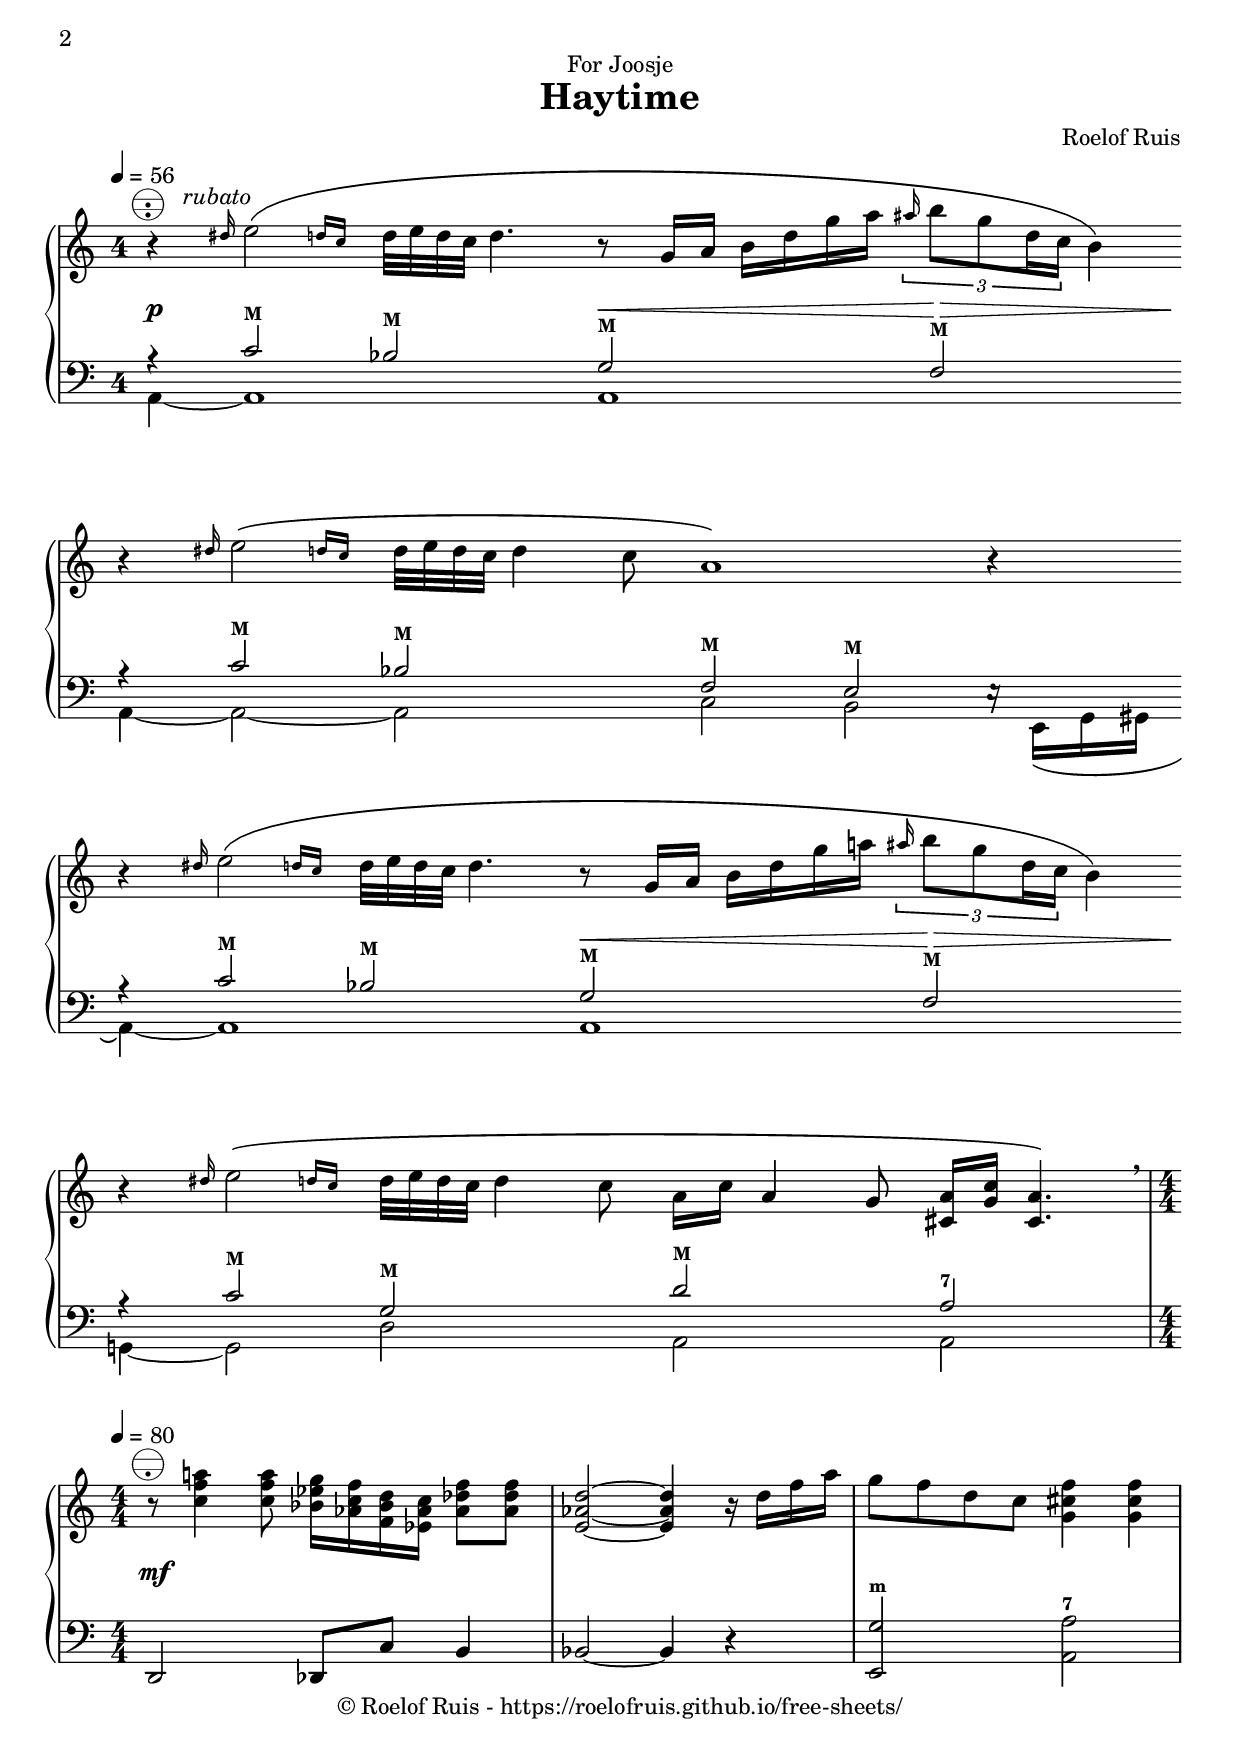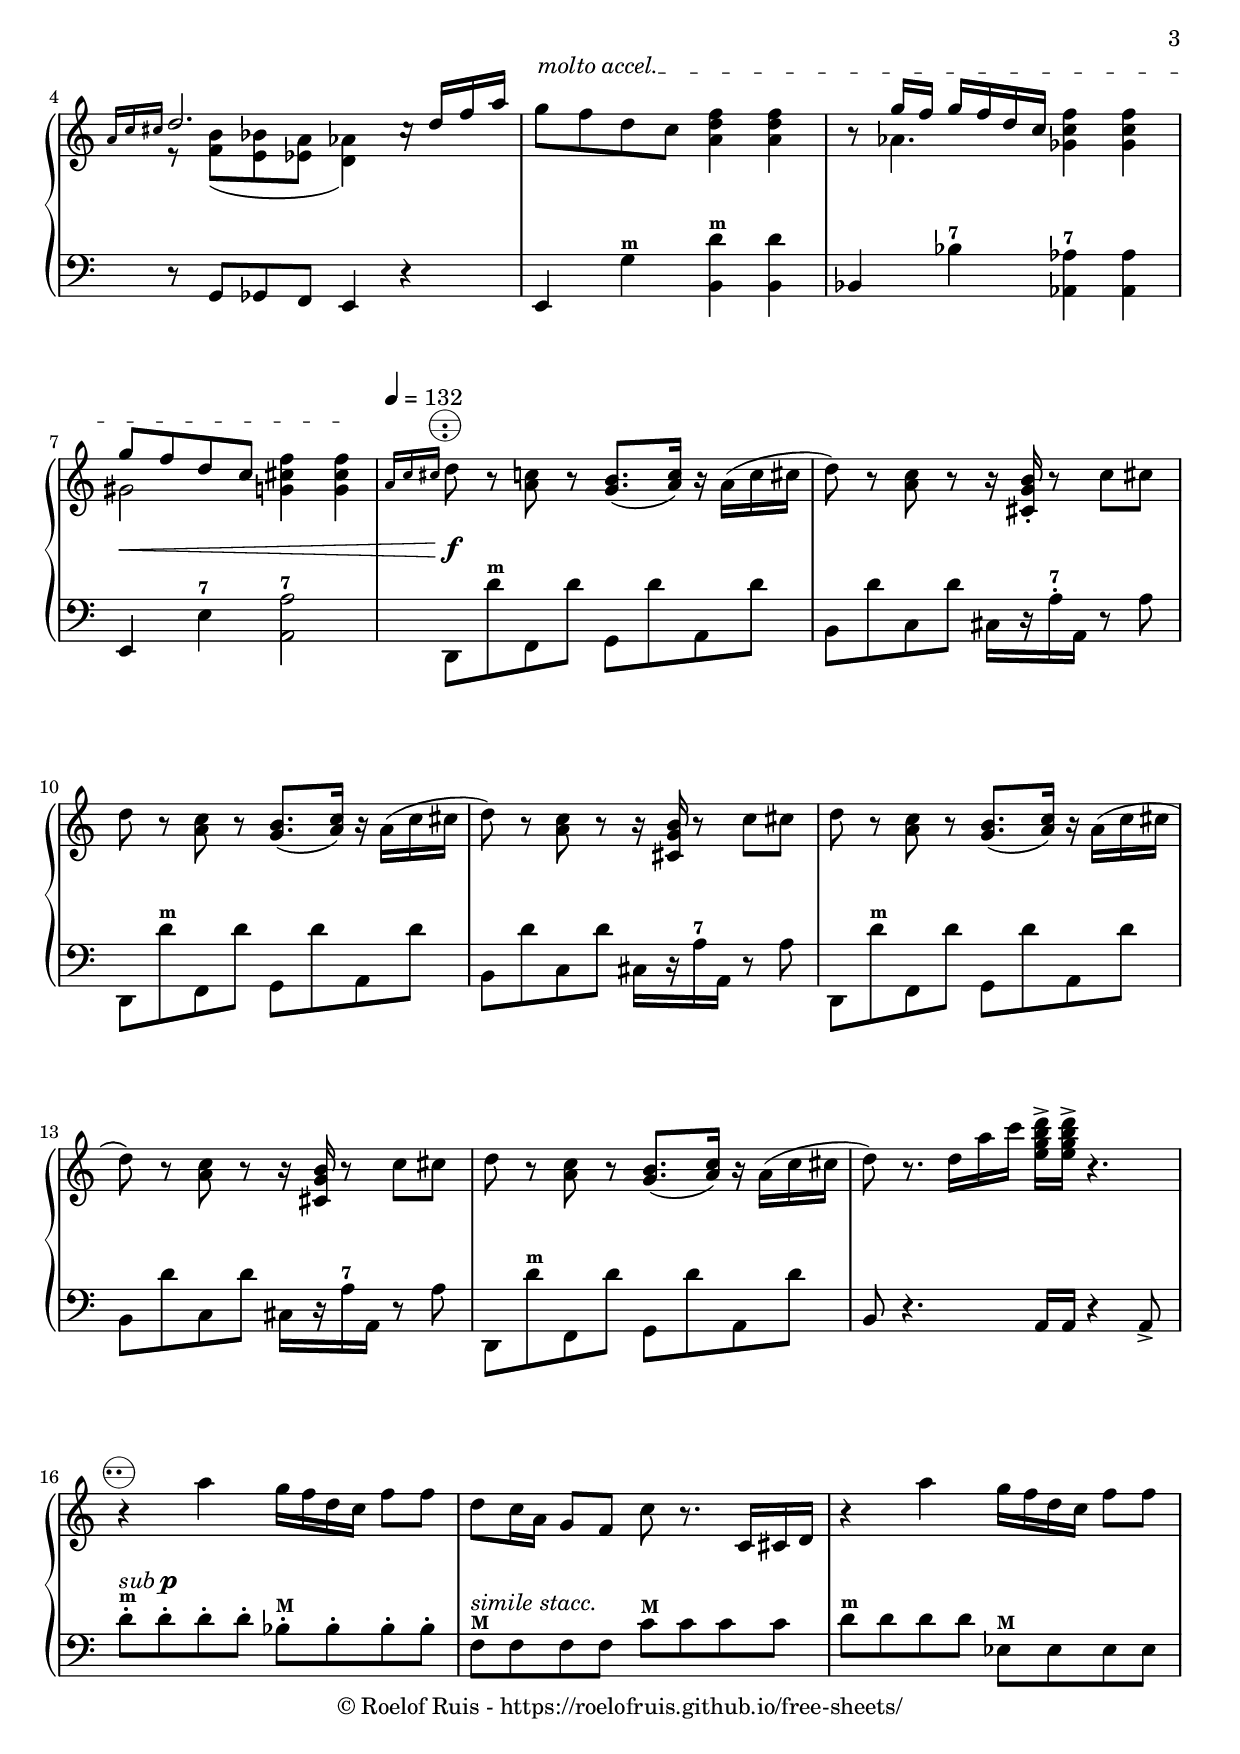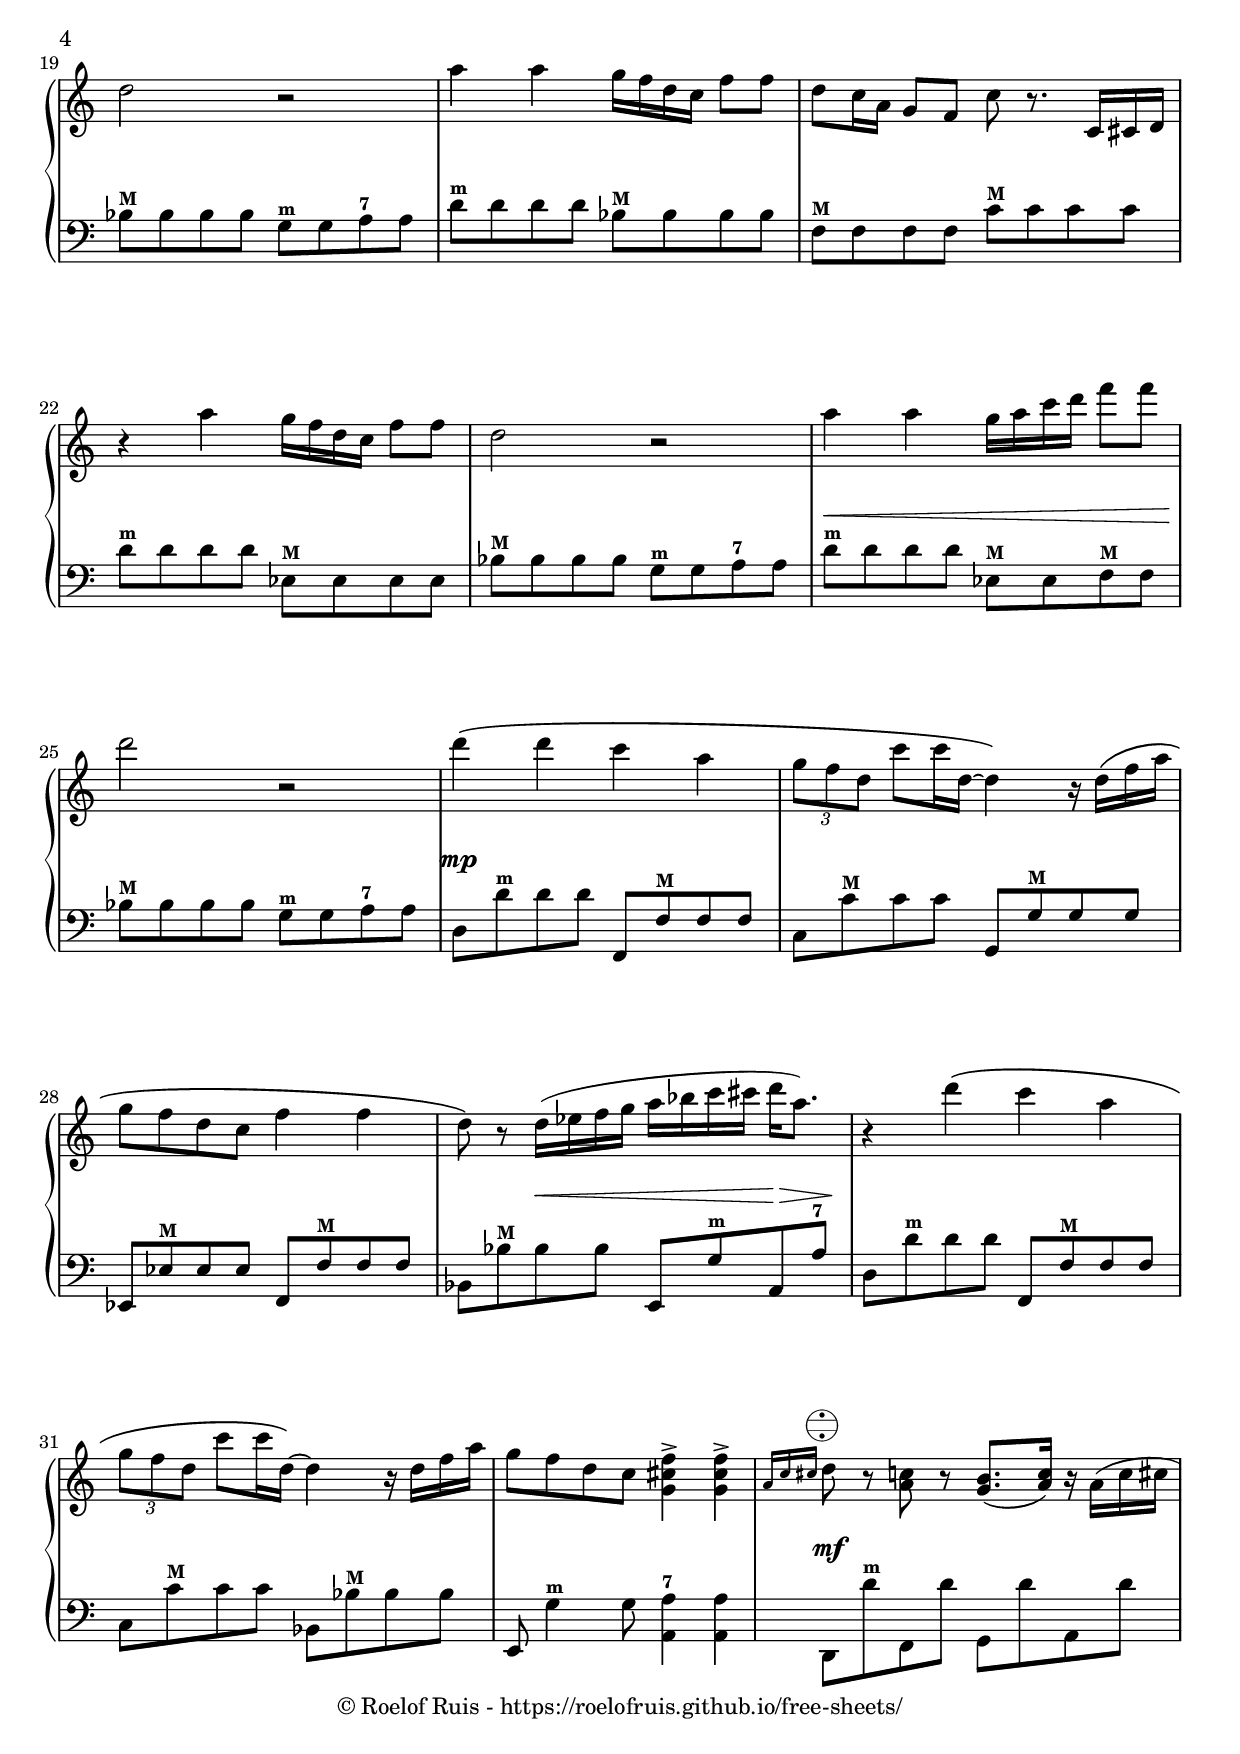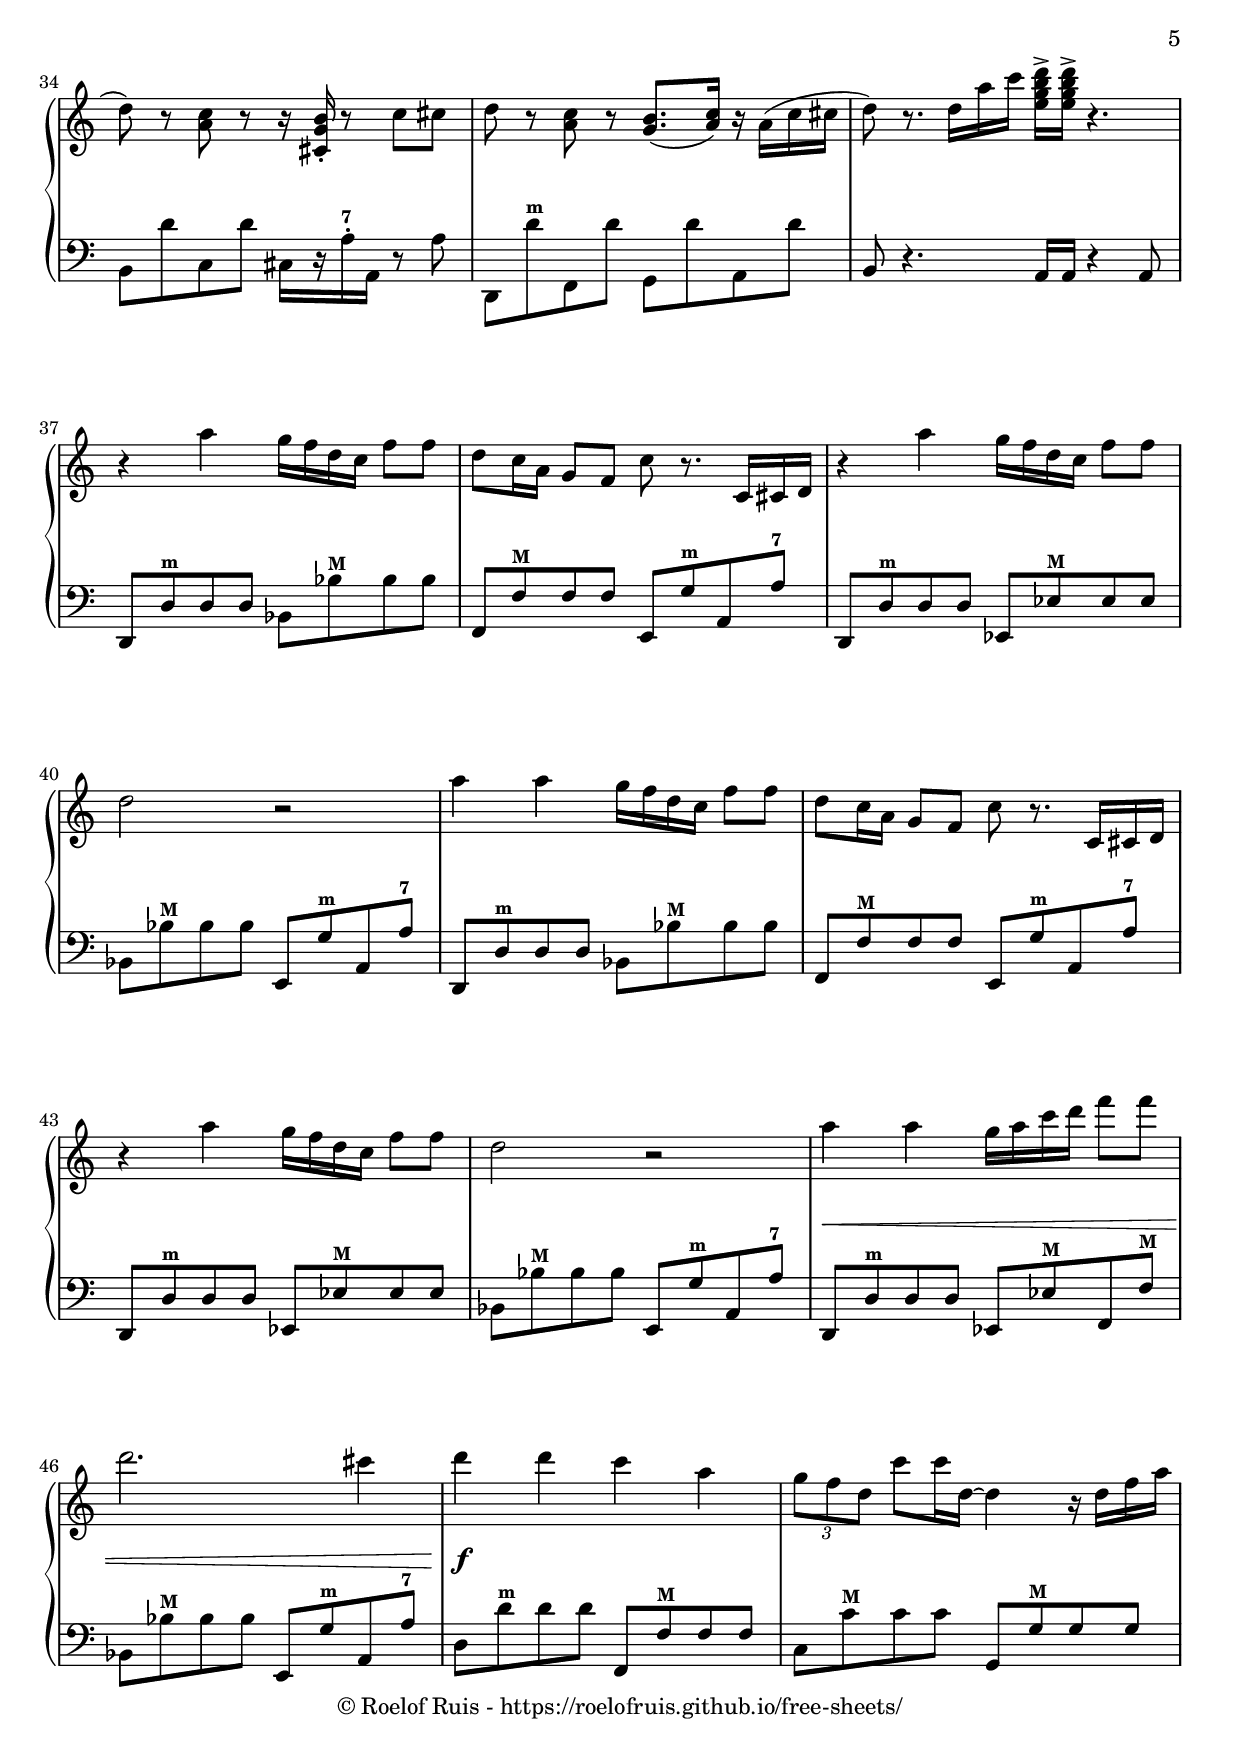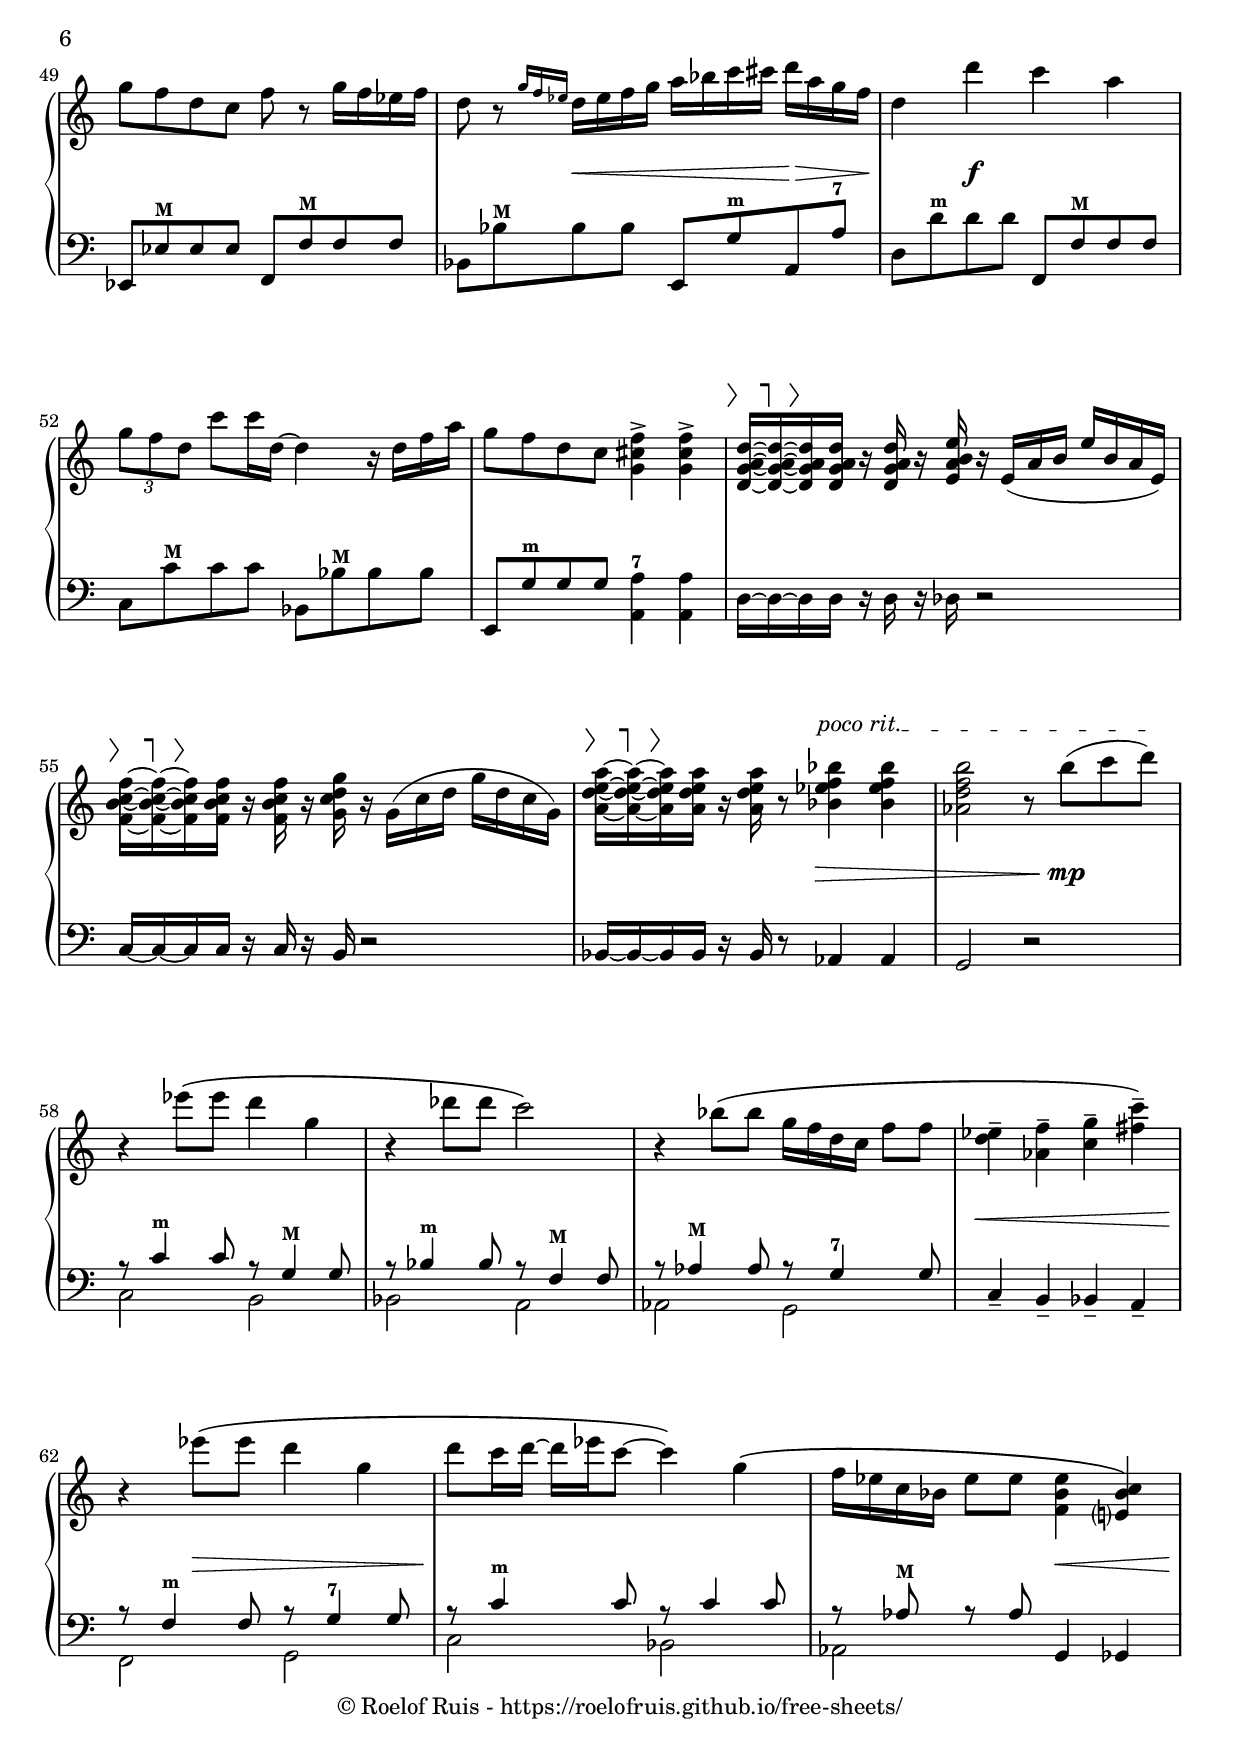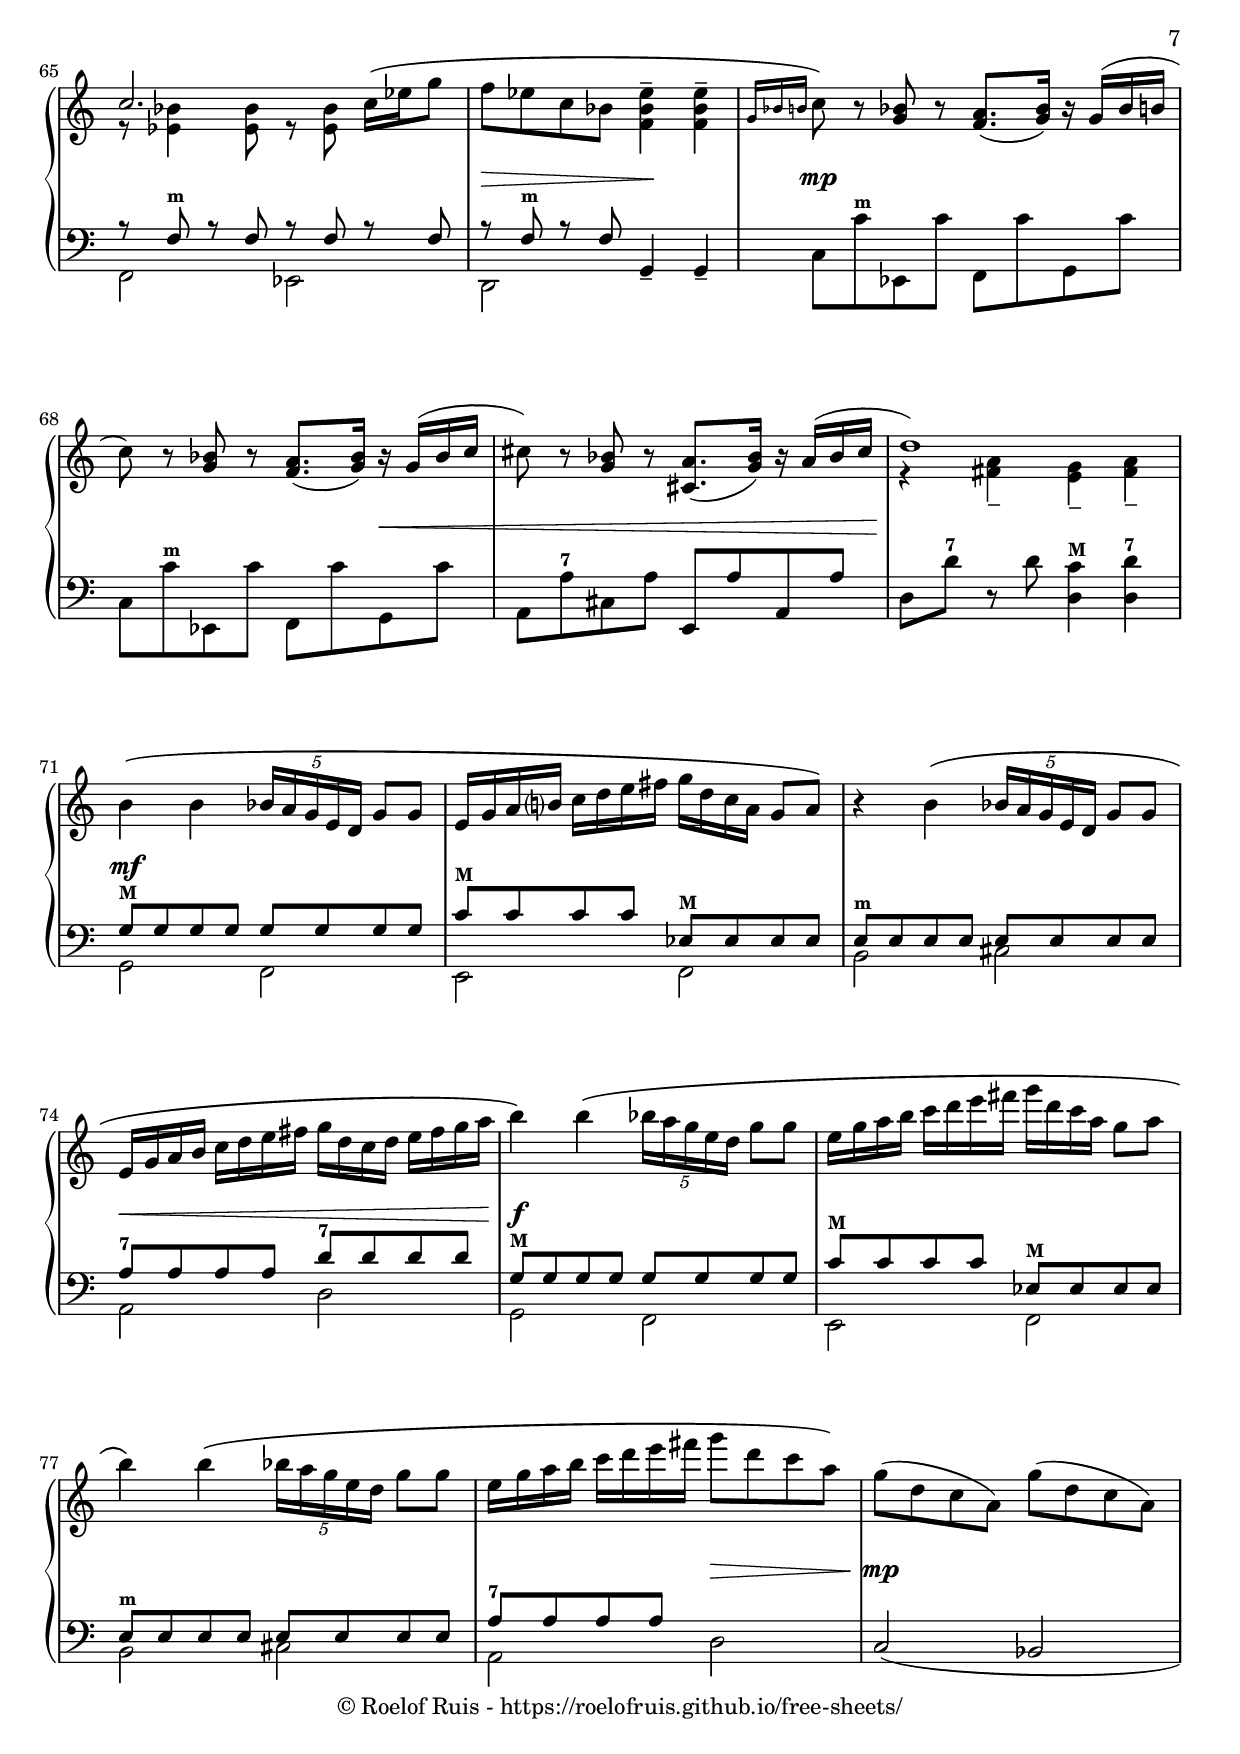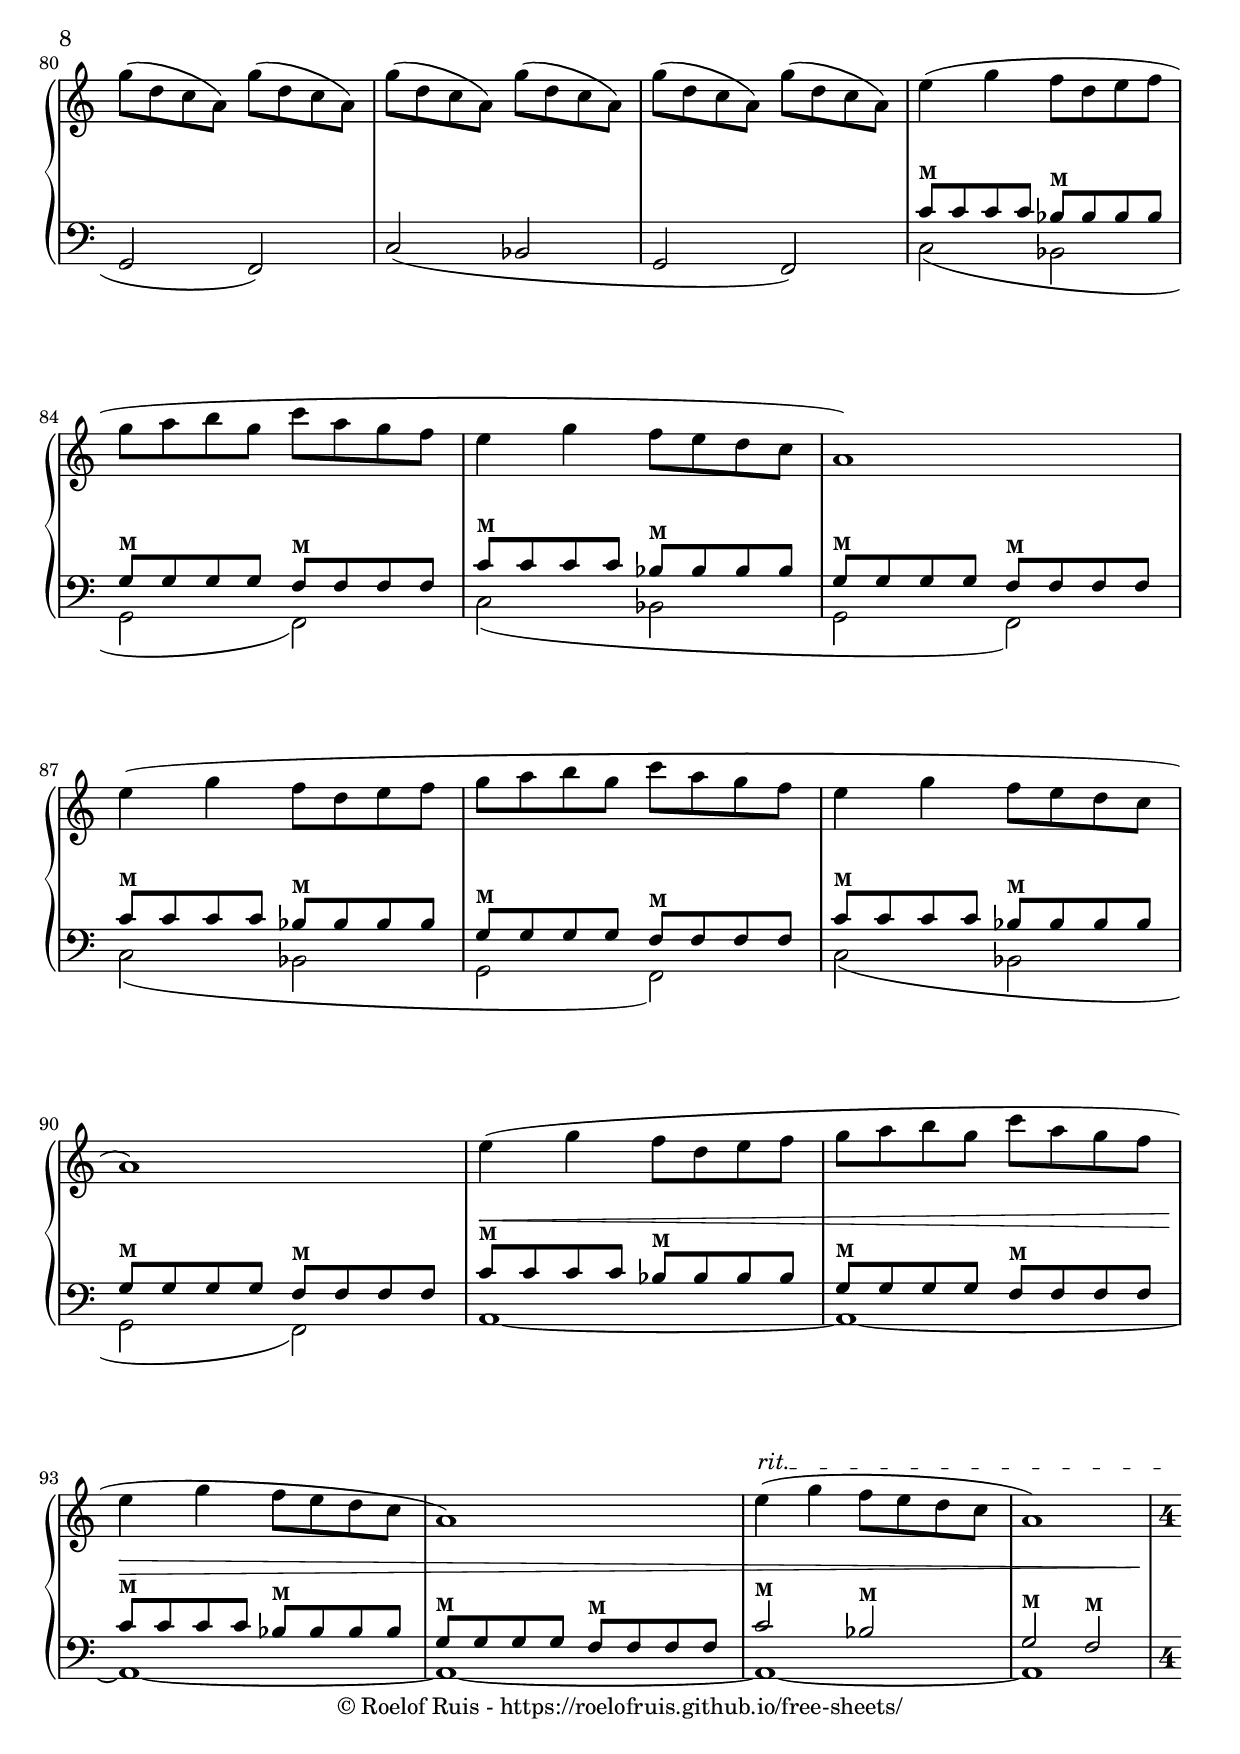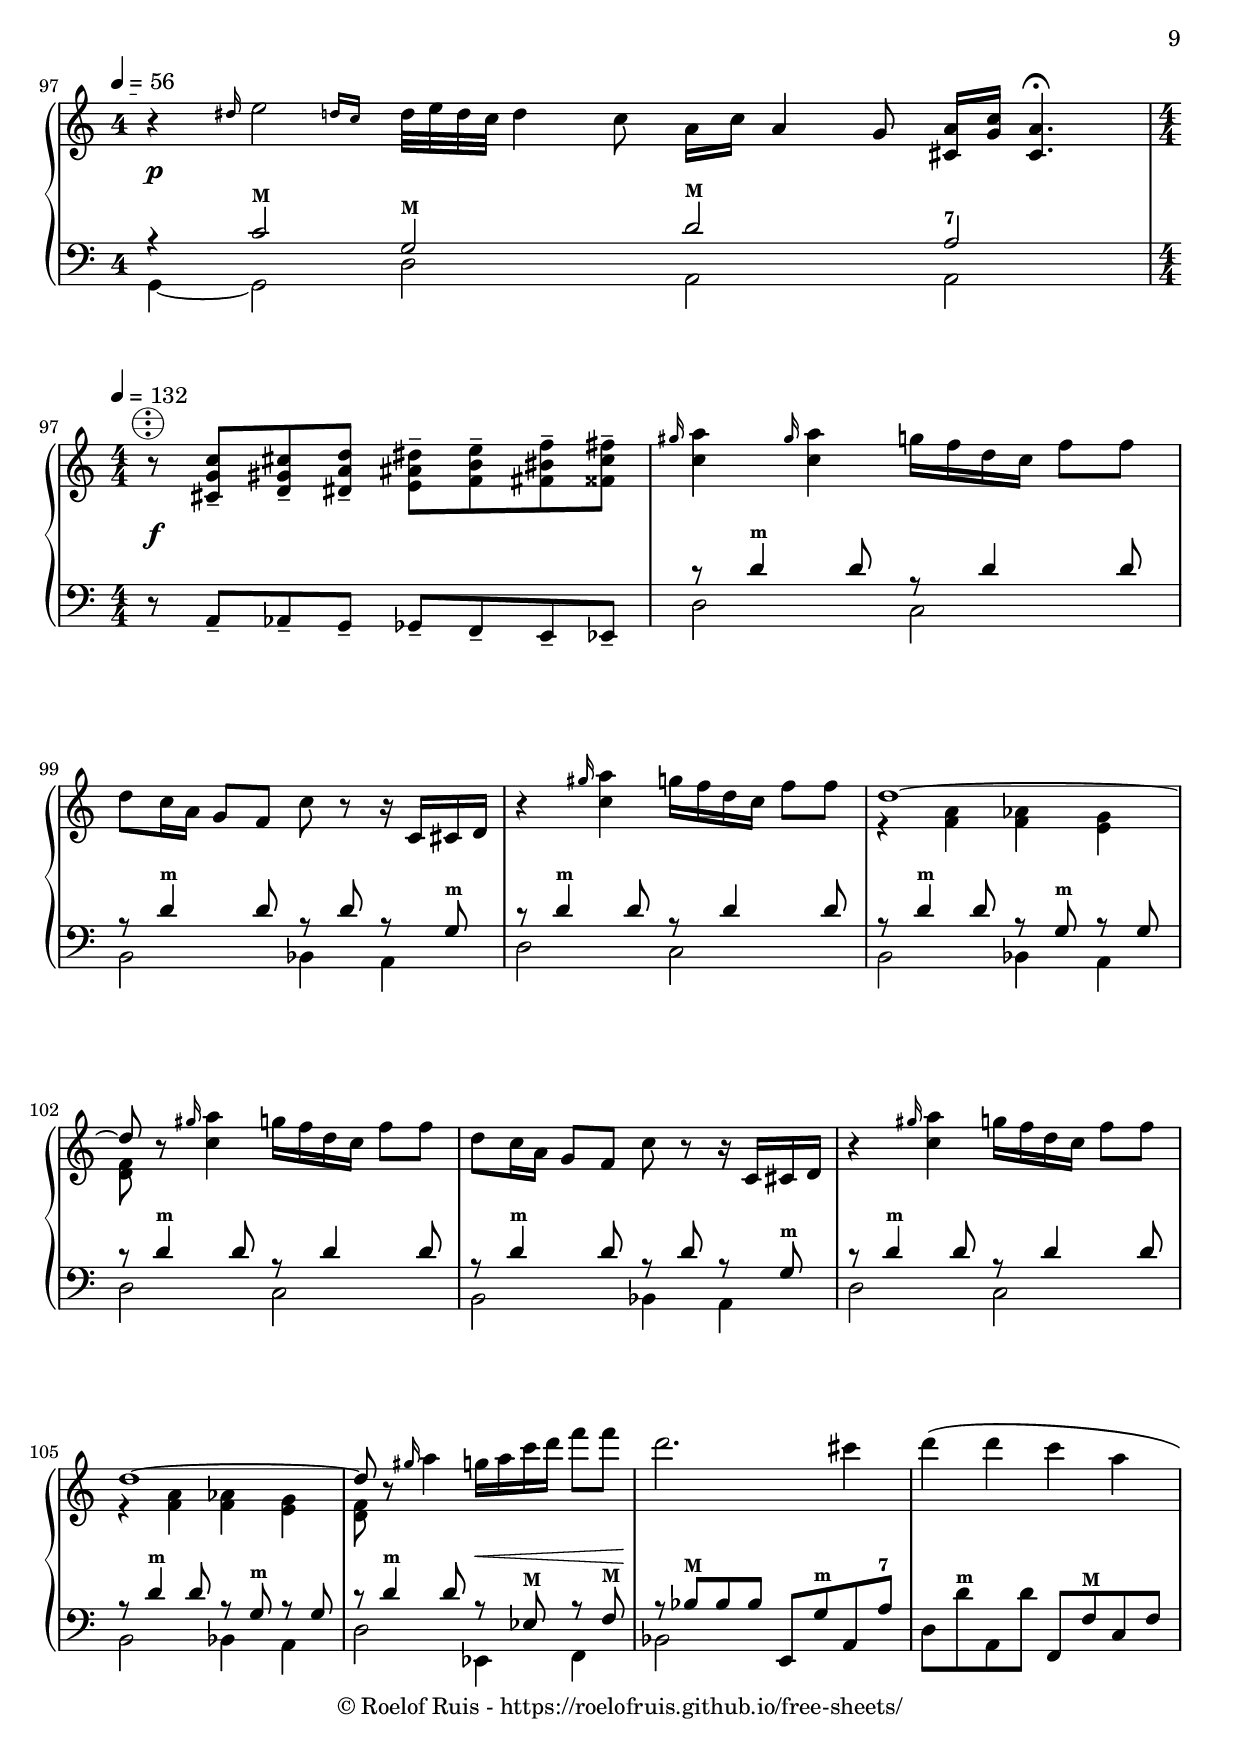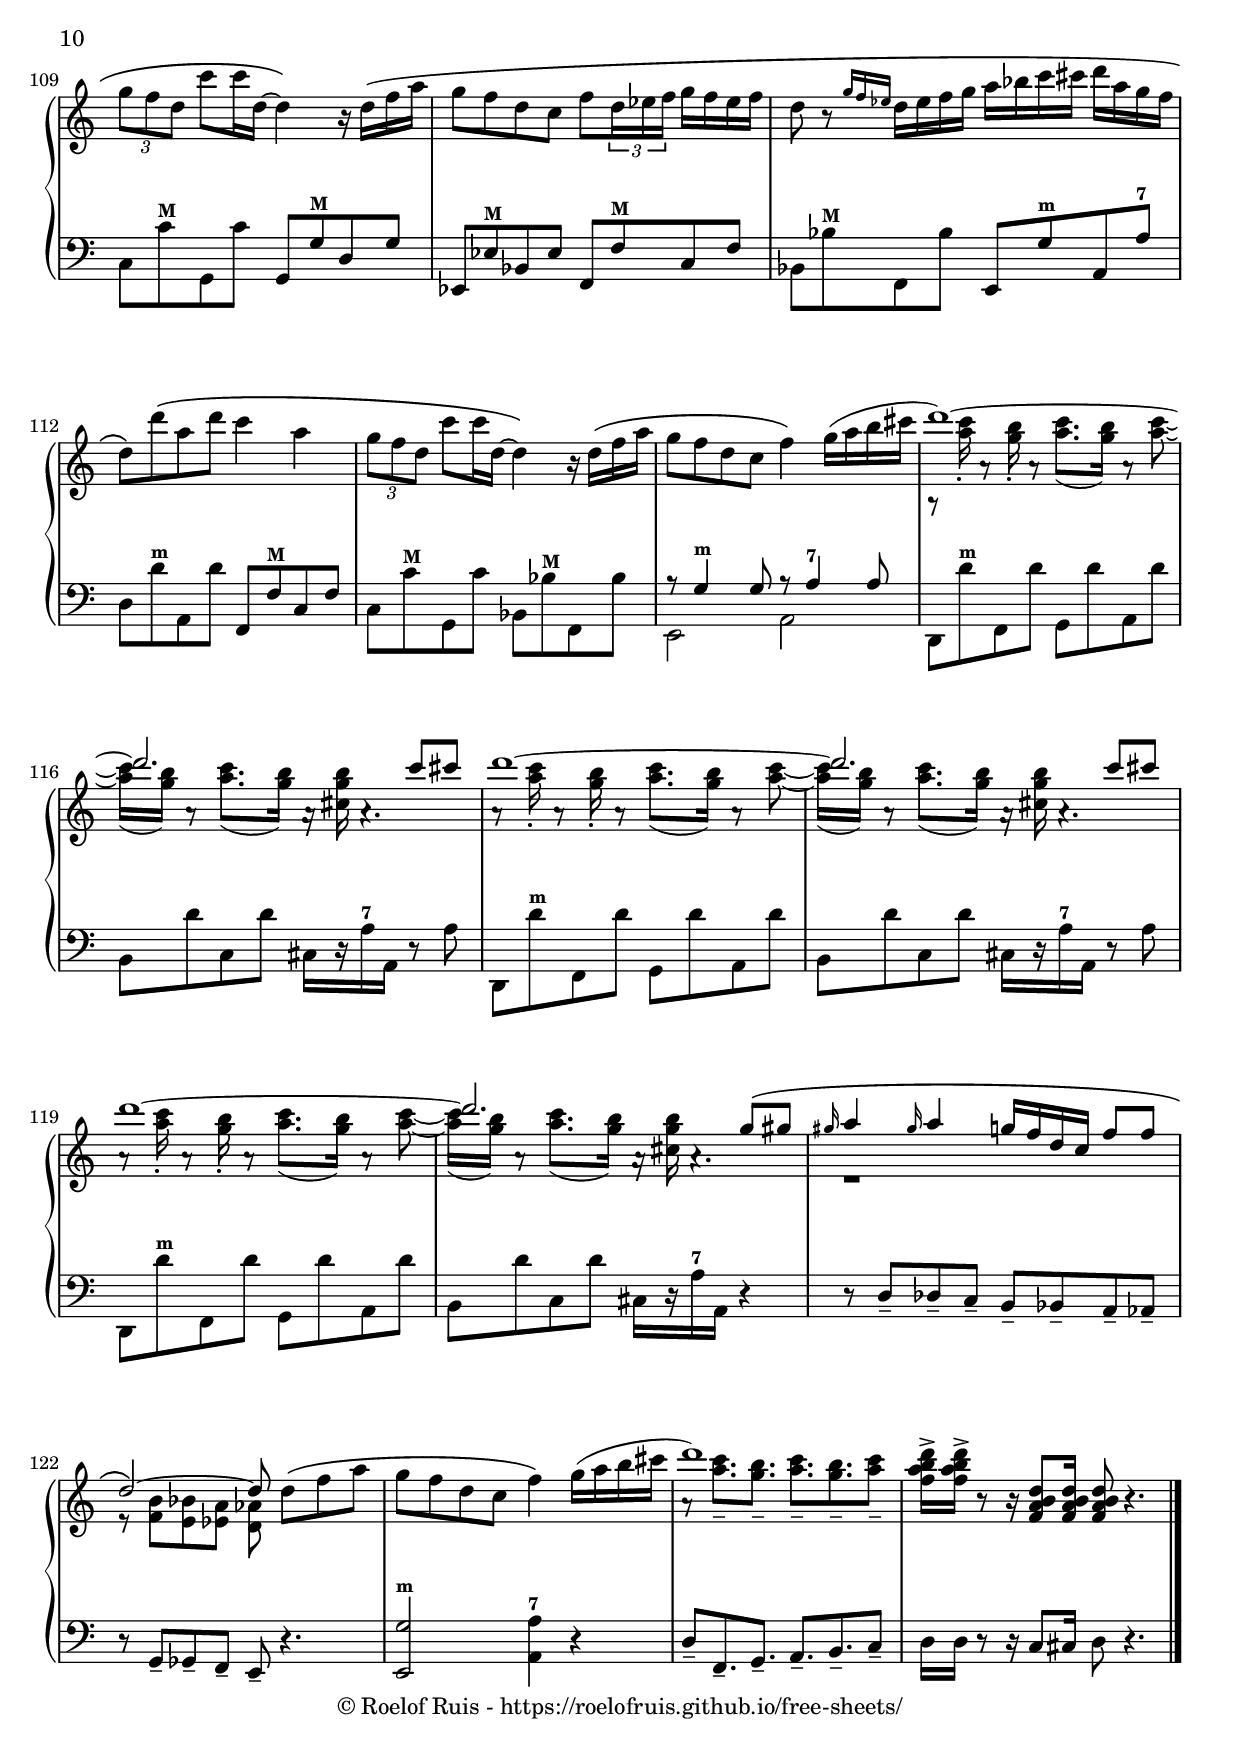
\version "2.20.0"

\include "../shared_includes.ly"
\version "2.20.0"

% ---- Bellows ----
out = ^\markup { \musicglyph #"accordion.pull" }
in = ^\markup { \musicglyph #"accordion.push" }

outsub = _\markup { \musicglyph #"accordion.pull" }
insub = _\markup { \musicglyph #"accordion.push" }

% ---- Basses ----
mj = ^\markup { \bold \magnify #0.8 { \roman M } }
mn = ^\markup { \bold \magnify #0.8 { \roman m } }
spt = ^\markup { \bold \magnify #0.8 { \roman 7 } }
vsp = ^\markup { \bold \magnify #0.8 { \roman v7 } }

bbass = _\markup {\box {\bold{BB}}}
sbass = _\markup {\box {\bold{SB}}}

% ---- Registers ----

eightva = \markup {\italic \translate #'(1.8 . 0) \raise #2 \magnify #0.8 {"8va"}}
loco    = \markup {\italic \translate #'(1.8 . 0) \raise #2 \magnify #0.8 {"loco"}}

dot = \markup {
  \musicglyph #"accordion.dot"
}

freebass = \markup {
  \musicglyph #"accordion.freebass"
}

discant = \markup {
  \musicglyph #"accordion.discant"
}

fbregz = ^\markup {
  \whiteout
  \combine
  \freebass
  \raise #0.5 \dot
}

fbrega = ^\markup {
  \whiteout
  \combine
  \freebass
  \raise #1.5 \dot
}

regz = ^\markup {
  \whiteout
  \combine
  \discant
  \raise #0.5 \dot
}

regez = ^\markup {
  \whiteout
  \combine
  \discant
    \combine
    \raise #0.5 \dot
    \eightva
}

rega = ^\markup {
  \whiteout
  \combine
  \discant
  \raise #1.5 \dot
}

regac = ^\markup {
  \whiteout
  \combine
  \discant
  \translate #'(-1 . 0) \raise #1.5 \dot
}

regzdba = ^\markup {
  \whiteout
  \combine
  \discant
  \combine
    \raise #0.5 \dot
    \combine
      \raise #1.5 \dot
      \translate #'(-1 . 0) \raise #1.5 \dot
}

regdbav = ^\markup {
  \whiteout
  \combine
  \discant
  \combine
    \raise #2.5 \dot
    \combine
      \raise #1.5 \dot
      \translate #'(-1 . 0) \raise #1.5 \dot
}

regav = ^\markup {
  \whiteout
  \combine
  \discant
  \combine
    \raise #2.5 \dot
    \raise #1.5 \dot
}

regdbaz = ^\markup {
  \whiteout
  \combine
  \discant
  \combine
    \raise #0.5 \dot
    \combine
      \raise #1.5 \dot
      \translate #'(-1 . 0) \raise #1.5 \dot
}

regdba = ^\markup {
  \whiteout
  \combine
  \discant
  \combine
    \raise #1.5 \dot
    \translate #'(-1 . 0) \raise #1.5 \dot
}

regza = ^\markup {
  \whiteout
  \combine
  \discant
  \combine
    \raise #0.5 \dot
    \raise #1.5 \dot
}

regeza = ^\markup {
  \whiteout
  \combine
  \discant
  \combine
    \raise #0.5 \dot
    \combine
      \raise #1.5 \dot
      \eightva
}

regzv = ^\markup {
  \whiteout
  \combine
  \discant
  \combine
    \raise #0.5 \dot
    \raise #2.5 \dot
}

regzav = ^\markup {
  \whiteout
  \combine
  \discant
  \combine
    \raise #2.5 \dot
    \combine
      \raise #1.5 \dot
      \raise #0.5 \dot
}

regezv = ^\markup {
  \whiteout
  \combine
  \discant
  \combine
    \raise #0.5 \dot
    \combine
      \raise #2.5 \dot
      \eightva
}

regzacv = ^\markup {
  \whiteout
  \combine
  \discant
  \combine
    \raise #2.5 \dot
    \combine
      \translate #'(-1 . 0) \raise #1.5 \dot
      \raise #0.5 \dot
}

regzacvl = ^\markup {
  \whiteout
  \combine
  \discant
  \combine
    \raise #2.5 \dot
    \combine
      \translate #'(-1 . 0) \raise #1.5 \dot
      \combine
        \raise # 0.5 \dot
        \loco
}

regzdbav = ^\markup {
  \whiteout
  \combine
  \discant
  \combine
    \raise #2.5 \dot
    \combine
      \raise #1.5 \dot
      \combine
      \translate #'(-1 . 0) \raise #1.5 \dot
      \raise #0.5 \dot
}









% ---- Other functionality ----

simile = \markup "simile"
subp = _\markup{ \italic sub \dynamic p }


options = {
  \numericTimeSignature
  \time 4/4
  \key c \major
}

staffRight = {
  \options
  \clef treble
  
  \once \override Staff.TimeSignature.style = #'single-digit
  \time 4/4
  \tempo 4 = 56
  %\tempo 4 = 132 % temp
  
  \relative c'' {
    
    \cadenzaOn
    r4\regza^\markup { \halign #-2 \italic "rubato" } \grace { dis16 } \afterGrace e2\( { d16[ c] } d32[ e d c] d4.
    r8 g,16[ a] b[ d g a] \times 2/3 { \grace { ais16 } b8[ g d16 c] } b4\)
    \bar ""
    \break
    r4 \grace { dis16 } \afterGrace e2\( { d16[ c] } d32[ e d c] d4 c8
    a1\)
    r4
    \bar ""
    r4 \grace { dis16 } \afterGrace e2\( { d16[ c] } d32[ e d c] d4.
    r8 g,16[ a] b[ d g a] \times 2/3 { \grace { ais16 } b8[ g d16 c] } b4\)
    \bar ""
    \break
    r4 \grace { dis16 } \afterGrace e2\( { d16[ c] } d32[ e d c] d4 c8
    a16[ c] a4 g8 
    <a cis,>16[ <c g>] <a cis,>4.\)
    \cadenzaOff
    \breathe
    \bar "|"
    \break

    \time 4/4
    \tempo 4 = 80

    r8\regz <a' f c>4 <a f c>8 <g es bes>16 <f c as> <d bes f> <c as es> <f des as>8 <f des as> |
    <d~ as~ e~>2 <d as e>4 r16 d16 f a 
    g8 f d c <f cis g>4 <f cis g> |
    << { \grace { a,16 c cis } d2. c16\rest d f a } \\ { r8 <b, f>( <bes e,> <a es> <as d,>4)  s4 } >>
    \once \override TextSpanner.bound-details.left.text = \markup { "molto accel." }
    \once \override TextSpanner.bound-details.left-broken.text = ##f
    g'8\startTextSpan f d c <f d a>4 <f d a> |
    r8 << { g16 f g f d c } \\ { as4. } >> <f' c ges>4 <f c ges> | 
    << { g8 f d c } \\ { gis2 } >> <f' cis g>4 <f cis g>\stopTextSpan | 
    
    \tempo 4 = 132
    \grace { a,16 c cis } d8\regza r <c a> r <b g>8.( <c a>16) r16 a( c cis |
    d8) r <c a> r r16 <b g cis,>-. r8 c cis |
    d8 r <c a> r <b g>8.( <c a>16) r16 a( c cis |
    d8) r <c a> r r16 <b g cis,> r8 c cis |
    d8 r <c a> r <b g>8.( <c a>16) r16 a( c cis |
    d8) r <c a> r r16 <b g cis,> r8 c cis |
    d8 r <c a> r <b g>8.( <c a>16) r16 a( c cis |
    d8) r8. d16 a' c <d b g e>-> <d b g e>-> r4. |
    
    r4\regdba a4 g16 f d c f8 f |
    d c16 a g8 f c' r8. c,16 cis d |
    r4 a''4 g16 f d c f8 f |
    d2 r2 |
    a'4 a g16 f d c f8 f |
    d c16 a g8 f c' r8. c,16 cis d |
    r4 a''4 g16 f d c f8 f |
    d2 r2 |
    a'4 a g16 a c d f8 f |
    d2 r2 |
    
    d4\( d c a |
    \tuplet 3/2 { g8 f d } c'8 c16 d,~ d4\) r16 d\( f a |
    g8 f d c f4 f |
    d8\) r8 d16( es f g a bes c cis d a8.) |
    r4 d\( c a |
    \tuplet 3/2 { g8 f d } c'8 c16 d,16\)~ d4 r16 d f a |
    g8 f d c <f cis g>4-> <f cis g>-> |
    
    \grace { a,16 c cis } d8\regzv r <c a> r <b g>8.( <c a>16) r16 a( c cis |
    d8) r <c a> r r16 <b g cis,>-. r8 c cis |
    d8 r <c a> r <b g>8.( <c a>16) r16 a( c cis |
    d8) r8. d16 a' c <d b g e>-> <d b g e>-> r4. |
    
    r4 a4 g16 f d c f8 f |
    d c16 a g8 f c' r8. c,16 cis d |
    r4 a''4 g16 f d c f8 f |
    d2 r2 |
    a'4 a g16 f d c f8 f |
    d c16 a g8 f c' r8. c,16 cis d |
    r4 a''4 g16 f d c f8 f |
    d2 r2 |
    a'4 a g16 a c d f8 f |
    d2. cis4 |
   
    d4 d c a |
    \tuplet 3/2 { g8 f d } c'8 c16 d,~ d4 r16 d f a |
    g8 f d c f8 r g16 f es f |
    d8 r8 \grace { g16 f es } d16 es f g a bes c cis d a g f |
    d4 d' c a |
    \tuplet 3/2 { g8 f d } c'8 c16 d,~ d4 r16 d f a |
    g8 f d c <f cis g>4-> <f cis g>-> |

    <d~ a~ g~ d~>16-\tweak Y-offset #5 \in 
    <d~ a~ g~ d~>-\tweak Y-offset #5 \out 
    <d a g d>-\tweak Y-offset #5 \in <d a g d> r16 <d a g d> r16 <e b a e> r16 e,( a b e b a e) |
    <f'~ c~ b~ f~>16-\tweak Y-offset #4 \in
    <f~ c~ b~ f~>-\tweak Y-offset #4 \out 
    <f c b f>-\tweak Y-offset #4 \in <f c b f> r16 <f c b f> r16 <g d c g> r16 g,( c d g d c g) | 
    <a'~ e~ d~ a~>16-\tweak Y-offset #5 \in 
    <a~ e~ d~ a~>-\tweak Y-offset #5 \out 
    <a e d a>-\tweak Y-offset #5 \in <a e d a> r16 <a e d a> r8 
    \once \override TextSpanner.bound-details.left.text = \markup { "poco rit." }
    \once \override TextSpanner.bound-details.left-broken.text = ##f
    <bes f es bes>4\startTextSpan <bes f es bes> |
    <b f d as>2 r8 b( c d)\stopTextSpan |
    r4 es8\( es d4 g, |
    r4 des'8 des c2\) |
    r4 bes8\( bes g16 f d c f8 f |
    <es d>4-- <f as,>-- <g c,>-- <c fis,>--\) |
    r4 es8\( es d4 g, |
    d'8 c16 d~ d es c8~ c4\) g4\( |
    f16 es c bes es8 es <es bes f>4 <c bes e,?>\) |
    << { c2. } \\ { r8 <bes es,>4 <bes es,>8 r8 <bes es,>8 } >> c16\( es g8 |
    f es c bes <es bes f>4-- <es bes f>-- |
    
    \grace { g,16 bes b } c8\) r8 <bes g> r8 <a f>8.( <bes g>16) r g( bes b |
    c8) r <bes g> r <a f>8.( <bes g>16) r g( bes c |
    cis8) r <bes g> r <a cis,>8.( <bes g>16) r16 << { a( bes cis } \\ { s8. } >> |
    << { d1) } \\ { r4 <a fis>-- <g e>-- <a fis>-- } >> |
    
    b4\( b \times 4/5 { bes16 a g e d } g8 g |
    e16 g a b? c d e fis g d c a g8 a\) |
    r4 b\( \times 4/5 { bes16 a g e d } g8 g |
    e16 g a b c d e fis g d c d e fis g a |
    b4\) b\( \times 4/5 { bes16 a g e d } g8 g |
    e16 g a b c d e fis g d c a g8 a |
    b4\) b\( \times 4/5 { bes16 a g e d } g8 g |
    e16 g a b c d e fis g8 d c a\) |
    
    g8( d c a) g'( d c a) |
    g'8( d c a) g'( d c a) |
    g'8( d c a) g'( d c a) |
    g'8( d c a) g'( d c a) |
    e'4( g f8 d e f |
    g a b g c a g f |
    e4 g f8 e d c |
    a1) |
    e'4( g f8 d e f |
    g a b g c a g f |
    e4 g f8 e d c |
    a1) |
    e'4( g f8 d e f |
    g a b g c a g f |
    e4 g f8 e d c |
    a1) |
    \once \override TextSpanner.bound-details.left.text = \markup { "rit." }
    \once \override TextSpanner.bound-details.left-broken.text = ##f
    e'4(\startTextSpan g f8 e d c |
    a1) |
    \break
    
    \once \override Staff.TimeSignature.style = #'single-digit
    \time 4/4
    \tempo 4 = 56
    
    \cadenzaOn
    r4\stopTextSpan \grace { dis16 } \afterGrace e2 { d16[ c] } d32[ e d c] d4 c8
    a16[ c] a4 g8 
    <a cis,>16[ <c g>] <a cis,>4.\fermata
    \cadenzaOff
    
    \bar "|"
    \time 4/4
    \tempo 4 = 132
    r8\regzav <c g cis,!>-- <cis gis d>-- <d a dis,>-- <dis ais e>-- <e b f>-- <f bis, fis>-- <fis cis fisis,>-- |
    \grace { gis16 } <a c,>4 \grace { gis16 } <a c,>4 g16 f d c f8 f |
    d8 c16 a g8 f c' r8 r16 c,16 cis d|
    r4 \grace { gis'16 } <a c,>4 g16 f d c f8 f | 
    << { d1~ } \\ { r4 <a f> <as f> <g e> } >> |
    << { d'8 } \\ { <f, d>8 } >> r8 \grace { gis'16 } <a c,>4 g16 f d c f8 f |
    d8 c16 a g8 f c' r8 r16 c,16 cis d|
    r4 \grace { gis'16 } <a c,>4 g16 f d c f8 f | 
    << { d1~ } \\ { r4 <a f> <as f> <g e> } >> |
    << { d'8 } \\ { <f, d>8 } >> r8 \grace { gis'16 } a4 g16 a c d f8 f |
    d2. cis4 |
    d4\( d c a 
    \tuplet 3/2 { g8 f d } c'8 c16 d,~ d4\) r16 d16\( f a |
    g8 f d c f \tuplet 3/2 { d16 es f } g f es f |
    d8 r8 \grace { g16 f es } d16 es f g a bes c cis d a g f |
    d8\) d'\( a d c4 a |
    \tuplet 3/2 { g8 f d } c'8 c16 d,~ d4\) r16 d16\( f a |
    g8 f d c f4\) << { \stemDown g16( a b cis \stemNeutral } \\ { s4 } >> |
    << { 
      d1)~
      d2. c8 cis |
      d1~
      d2. c8 cis |
      d1~
      d2. g,8\( gis |
      \grace { gis16 } a4 \grace { gis16 } a4 g16 f d c f8 f |
      d2~\) d8
    } \\ { 
      a,8\rest <c'' a>16-. a,8\rest <b' g>16-. a,8\rest <c' a>8.( <b g>16) a,8\rest <c'~ a~>8 |
      <c a>16( <b g>16) a,8\rest <c' a>8.( <b g>16) a,16\rest <b' g cis,> a,4.\rest |
      a8\rest<c' a>16-. a,8\rest <b' g>16-. a,8\rest <c' a>8.( <b g>16) a,8\rest <c'~ a~>8 |
      <c a>16( <b g>16) a,8\rest <c' a>8.( <b g>16) a,16\rest <b' g cis,> a,4.\rest |
      a8\rest <c' a>16-. a,8\rest <b' g>16-. a,8\rest <c' a>8.( <b g>16) a,8\rest <c'~ a~>8 |
      <c a>16( <b g>16) a,8\rest <c' a>8.( <b g>16) a,16\rest <b' g cis,> a,4.\rest |
      r1
      r8 <b f> <bes e,> <a es> <as d,>8
    } >> d8\( f a |

    g8 f d c f4\) << { \stemDown g16( a b cis \stemNeutral } \\ { s4 } >> |
    << { d1) } \\ { a,8\rest <c' a>8.-- <b g>8.-- <c a>8.-- <b g>8.-- <c a>8-- | } >> |
    <d b a f>16-> <d b a f>-> r8 r16 <d, b a f>8 <d b a f>16 <d b a f>8 r4. |
    \bar "|."
    
  } 
  
}

staffLeft = {
  \options
  \clef bass

  \once \override Staff.TimeSignature.style = #'single-digit
  \time 4/4
  
  \cadenzaOn
  << 
    { 
      r4 c'2\mj bes2\mj
      g2\mj f2\mj
      r4 c'2\mj bes!2\mj
      f2\mj e2\mj
      s4
      r4 c'2\mj bes!2\mj
      g2\mj f2\mj
      r4 c'2\mj
      g2\mj d'2\mj
      a2\spt
    } 
    \\ 
    { 
      a,4~
      a,1
      a,
      a,4~
      a,2~ a,2
      c2 b,2
      e16\rest e,16[\( g, gis,]
      \bar ""
      \break
      a,4~\)
      a,1
      a,1
      g,4~
      g,2
      d2
      a,2
      a,2
    }
  >>
  \cadenzaOff
  \bar "|"
  \time 4/4
  
  d,2 des,8 c b,4 |
  bes,2~ bes,4 r4 |
  <e, g>2\mn <a, a>\spt |
  r8 g, ges, f, e,4 r4 |
  
  e, g\mn <b, d'>\mn <b, d'> |
  bes, bes\spt <as, as>\spt <as, as> |
  e, e\spt <a, a>2\spt |
  
  d,8 d'\mn f, d' g, d' a, d' |
  b, d' c d' cis16[ r a16-.\spt a,] r8 a |
  d,8 d'\mn f, d' g, d' a, d' |
  b, d' c d' cis16[ r a16\spt a,] r8 a |
  d,8 d'\mn f, d' g, d' a, d' |
  b, d' c d' cis16[ r a16\spt a,] r8 a |
  d,8 d'\mn f, d' g, d' a, d' |
  b,8 r4. a,16 a, r4 a,8-> |
  
  d'8\mn-. d'-. d'-. d'-. bes\mj-. bes-. bes-. bes-. |
  f\mj^\markup { \italic "simile stacc." } f f f c'\mj c' c' c' |
  d'8\mn d' d' d' es\mj es es es |
  bes\mj bes bes bes g\mn g a\spt a |
  d'8\mn d' d' d' bes\mj bes bes bes |
  f\mj f f f c'\mj c' c' c' |
  d'8\mn d' d' d' es\mj es es es |
  bes\mj bes bes bes g\mn g a\spt a |
  d'\mn d' d' d' es\mj es f\mj f |
  bes\mj bes bes bes g\mn g a\spt a |
  
  d d'\mn d' d' f, f\mj f f |
  c c'\mj c' c' g, g\mj g g |
  es, es\mj es es f, f\mj f f |
  bes, bes\mj bes bes e, g\mn a, a\spt
  d d'\mn d' d' f, f\mj f f |
  c c'\mj c' c' bes, bes\mj bes bes |
  e, g4\mn g8 <a a,>4\spt <a a,> |
  
  d,8 d'\mn f, d' g, d' a, d' |
  b, d' c d' cis16[ r a16-.\spt a,] r8 a |
  d,8 d'\mn f, d' g, d' a, d' |
  b,8 r4. a,16 a, r4 a,8 |
  
  d, d\mn d d bes, bes\mj bes bes |
  f, f\mj f f e, g\mn a, a\spt |
  d, d\mn d d es, es\mj es es |
  bes, bes\mj bes bes e, g\mn a, a\spt |
  d, d\mn d d bes, bes\mj bes bes |
  f, f\mj f f e, g\mn a, a\spt |
  d, d\mn d d es, es\mj es es |
  bes, bes\mj bes bes e, g\mn a, a\spt |
  d, d\mn d d es, es\mj f, f\mj |
  bes, bes\mj bes bes e, g\mn a, a\spt |
  
  d d'\mn d' d' f, f\mj f f |
  c c'\mj c' c' g, g\mj g g |
  es, es\mj es es f, f\mj f f |
  bes, bes\mj bes bes  e, g\mn a, a\spt
  d d'\mn d' d' f, f\mj f f |
  c c'\mj c' c' bes, bes\mj bes bes |
  e, g\mn g g <a, a>4\spt <a, a> |
  
  d16~ d~ d d r d r des r2 |
  c16~ c~ c c r c r b, r2 |
  bes,16~ bes,~ bes, bes, r bes, r8 as,4 as, |
  g,2 r2 |
  
  << { r8 c'4\mn c'8 r8 g4\mj g8 } \\ { c2 b, } >>
  << { r8 bes4\mn bes8 r8 f4\mj f8 } \\ { bes,2 a, } >>
  << { r8 as4\mj as8 r8 g4\spt g8 } \\ { as,2 g, } >>
  c4-- b,-- bes,-- a,-- |
  << { r8 f4\mn f8 r8 g4\spt g8 } \\ { f,2 g, } >>
  << { r8 c'4\mn c'8 r8 c'4 c'8 } \\ { c2 bes, } >>
  << { r8 as8\mj r8 as8 } \\ { as,2 } >> g,4 ges, |
  << { r8 f8\mn r8 f8 r8 f r8 f } \\ { f,2 es, } >> |
  << { r8 f\mn r8 f8 } \\ { d,2 } >> g,4-- g,-- |

  c8 c'\mn es, c' f, c' g, c' |
  c c'\mn es, c' f, c' g, c' |
  a, a\spt cis a e, a a, a |
  d d'\spt r d' <c' d>4\mj <d d'>\spt |
  
  << { g8\mj g g g g g g g } \\ { g,2 f, } >>
  << { c'8\mj c' c' c' es\mj es es es } \\ { e,2 f, } >>
  << { e8\mn e e e e e e e } \\ { b,2 cis } >>
  << { a8\spt a a a d'\spt d' d' d' } \\ { a,2 d } >>
  
  << { g8\mj g g g g g g g } \\ { g,2 f, } >>
  << { c'8\mj c' c' c' es\mj es es es } \\ { e,2 f, } >>
  << { e8\mn e e e e e e e } \\ { b,2 cis } >>
  << { a8\spt a a a } \\ { a,2 } >> d2 |
  
  c2( bes, g, f,) |
  c2( bes, g, f,) |
  
  << { c'8\mj c' c' c' bes\mj bes bes bes } \\ { c2( bes, } >>
  << { g8\mj g g g f\mj f f f } \\ { g,2 f,) } >>
  << { c'8\mj c' c' c' bes\mj bes bes bes } \\ { c2( bes, } >>
  << { g8\mj g g g f\mj f f f } \\ { g,2 f,) } >>
  << { c'8\mj c' c' c' bes\mj bes bes bes } \\ { c2( bes, } >>
  << { g8\mj g g g f\mj f f f } \\ { g,2 f,) } >>
  << { c'8\mj c' c' c' bes\mj bes bes bes } \\ { c2( bes, } >>
  << { g8\mj g g g f\mj f f f } \\ { g,2 f,) } >>
  << { c'8\mj c' c' c' bes\mj bes bes bes } \\ { a,1~ } >>
  << { g8\mj g g g f\mj f f f } \\ { a,1~ } >>
  << { c'8\mj c' c' c' bes\mj bes bes bes } \\ { a,1~ } >>
  << { g8\mj g g g f\mj f f f } \\ { a,1~ } >>
  << { c'2\mj bes\mj } \\ { a,1~ } >>
  << { g2\mj f\mj } \\ { a,1 } >>

  \once \override Staff.TimeSignature.style = #'single-digit
  \time 4/4
  
  \cadenzaOn
  << {
    r4 c'2\mj
    g2\mj d'2\mj
    a2\spt
  } \\ {
    g,4~
    g,2
    d2
    a,2
    a,2
  } >>
  
  \cadenzaOff
  \bar "|"
  \break
  \time 4/4
  
  r8 a,-- as,-- g,-- ges,-- f,-- e,-- es,-- |
  << { r8 d'4\mn d'8 r d'4 d'8 } \\ { d2 c } >> |
  << { r8 d'4\mn d'8 r d'8 r g8\mn } \\ { b,2 bes,4 a, } >> |
  << { r8 d'4\mn d'8 r d'4 d'8 } \\ { d2 c } >> |
  << { r8 d'4\mn d'8 r g8\mn r g } \\ { b,2 bes,4 a, } >> |
  << { r8 d'4\mn d'8 r d'4 d'8 } \\ { d2 c } >> |
  << { r8 d'4\mn d'8 r d'8 r g8\mn } \\ { b,2 bes,4 a, } >> |
  << { r8 d'4\mn d'8 r d'4 d'8 } \\ { d2 c } >> |
  << { r8 d'4\mn d'8 r g8\mn r g } \\ { b,2 bes,4 a, } >> |
  << { r8 d'4\mn d'8 r es8\mj r f8\mj } \\ { d2 es,4 f, } >> |
  << { r8 bes\mj bes bes } \\ { bes,2 } >> e,8 g\mn a, a\spt |
  
  d8 d'\mn a, d' f, f\mj c f |
  c c'\mj g, c' g, g\mj d g |
  es, es\mj bes, es f, f\mj c f |
  bes, bes\mj f, bes e, g\mn a, a\spt |
  d8 d'\mn a, d' f, f\mj c f |
  c c'\mj g, c' bes, bes\mj f, bes |
  << { r8 g4\mn g8 r8 a4\spt a8 } \\ { e,2 a, } >> |
  
  d,8 d'\mn f, d' g, d' a, d' |
  b, d' c d' cis16[ r a16\spt a,] r8 a |
  d,8 d'\mn f, d' g, d' a, d' |
  b, d' c d' cis16[ r a16\spt a,] r8 a |
  d,8 d'\mn f, d' g, d' a, d' |
  b, d' c d' cis16[ r a16\spt a,] r4 |
  
  r8 d-- des-- c-- b,-- bes,-- a,-- as,-- |
  r8 g,-- ges,-- f,-- e,-- r4. |
  <g e,>2\mn <a a,>4\spt r4 |
  d8-- f,8.-- g,-- a,-- b,-- c8-- |
  d16 d r8 r16 c8 cis16 d8 r4. |
  \bar "|."
  
}

dynamicsStaff = \new Dynamics {
  \time 4/4

  s4\p s1 s2\< s2\!\>
  s4\! s1 s1 s4
  s4 s1 s2\< s2\!\>
  s4\! s1 s1 |
  s1\mf s1 s1 s1|
  s1 s1 s1\< |
  s1\!\f s1* 7 |
  s1\subp s1*3 |
  s1*4 |
  s1\< s2\! s2 |
  s1\mp s1*2 |
  r4 r4\< r4 r16\> r8 r16\! |
  s1*3 |
  s1\mf s1*11 |
  s1\< s1 |
  s1\!\f |
  s1*2 s4 s4\< s4 s4\> |
  s4\! s4\f s2 |
  s1*2 |
  s1*2 s2 s2\> |
  s2 s8\! s8\mp s4 |
  s1*3 s1\< |
  s4\! s4\> s2 |
  s1\! |
  s2 s2\< |
  s1\! |
  s2\> s2\! |
  s1\mp s2. s4\< |
  s1 s1\! |
  s1\mf s1*2 |
  s1\< |
  s1\!\f s1*2 |
  s2 s2\> |
  s1\mp s1*3 |
  s1*8 |
  s1\< s1 |
  s1\!\> s1*3 |
  s4\!\p s1 s1 |
  s1\f s1*8 |
  s2 s2\< s1\! |
  s1*7 |
  s1*11 |
 

}

\book {
  \header {
    title = "Haytime"
    composer = "Roelof Ruis"
    dedication = "For Joosje"
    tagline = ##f
    instrumentName = "Accordion solo"
    year = "2018"
    description = "A sunny day during the Norwegian haying season. The air is warm but damp. Farmers cut the grass and rake it into piles to dry."
    info = "For Standard Bass - Difficulty: Hard"
    permission = "Licensed under the Creative Commons Attribution-NoDerivatives 4.0 International License."
    projecturl = \githuburl
    version = "May 2022"
  }

  \paper {
    max-systems-per-page = 5
    min-systems-per-page = 5
    indent = 0.0
    ragged-last-bottom = ##f
    print-all-headers = ##t
    
    bookTitleMarkup = \markup {
      \column {
        \vspace #2
        \fill-line { \fontsize #2 \fromproperty #'header:dedication }
        \vspace #1
        \fill-line { \fontsize #8 \fromproperty #'header:title }
        \vspace #2
        \fill-line { \fontsize #6 \italic \fromproperty #'header:composer }
        \vspace #.5
        \fill-line { \fontsize #2 \fromproperty #'header:year }
        \vspace #3
        \fill-line { \fontsize #4 \fromproperty #'header:instrumentName }
        \vspace #10
        \override #'(line-width . 55)
        \fontsize #1
        \justify-field #'header:description
        \vspace #1
        \fontsize #1
        \justify-field #'header:info
        \vspace #4
        \override #'(line-width . 55)
        \fontsize #1
        \justify-field #'header:permission
        \vspace #1
        \vspace #14
        \justify { \char ##x00A9 Roelof Ruis \concat { " - Version " \fromproperty #'header:version } }
        \typewriter { \fromproperty #'header:projecturl }
      }
    }
    
    oddFooterMarkup = \markup {
      \fill-line {
        \center-column {
          \if \should-print-page-number
          \line { \char ##x00A9 Roelof Ruis - \fromproperty #'header:projecturl }
        }
      }
    }  
  }

  \score {
    \header {
      breakbefore = ##t
    }

    \new PianoStaff \with {
      \override StaffGrouper.staff-staff-spacing = #'((basic-distance . 12) (padding . 1))
    } <<
      \new Staff = "right" \with {midiInstrument = "bright acoustic"} \staffRight
      \dynamicsStaff
      \new Staff = "left" \with {midiInstrument = "bright acoustic"} \staffLeft
    >>

    \layout {}
    
    \midi {}
  }
}
